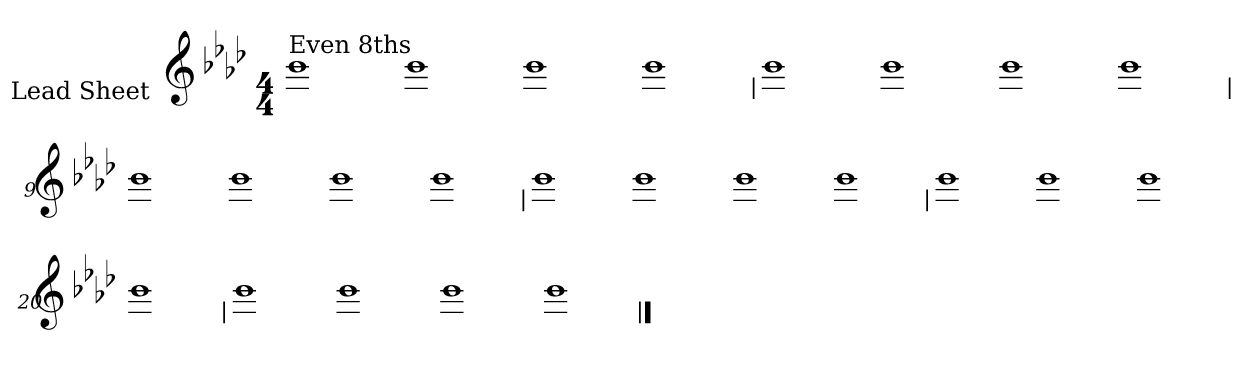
**kern
*part1
*staff1
*I"Lead Sheet
*stria0
*clefG2
*k[b-e-a-d-]
*A-:
*M4/4
=1||
!LO:TX:a:t=Even 8ths
1b-
=2-
1b-
=3-
1b-
=4-
1b-
!!LO:LB:g=z
=5
1b-
=6-
1b-
=7-
1b-
=8-
1b-
!!LO:LB:g=z
=9
1b-
=10-
1b-
=11-
1b-
=12-
1b-
!!LO:LB:g=z
=13
1b-
=14-
1b-
=15-
1b-
=16-
1b-
!!LO:LB:g=z
=17
1b-
=18-
1b-
=19-
1b-
=20-
1b-
!!LO:LB:g=z
=21
1b-
=22-
1b-
=23-
1b-
=24-
1b-
==
*-
